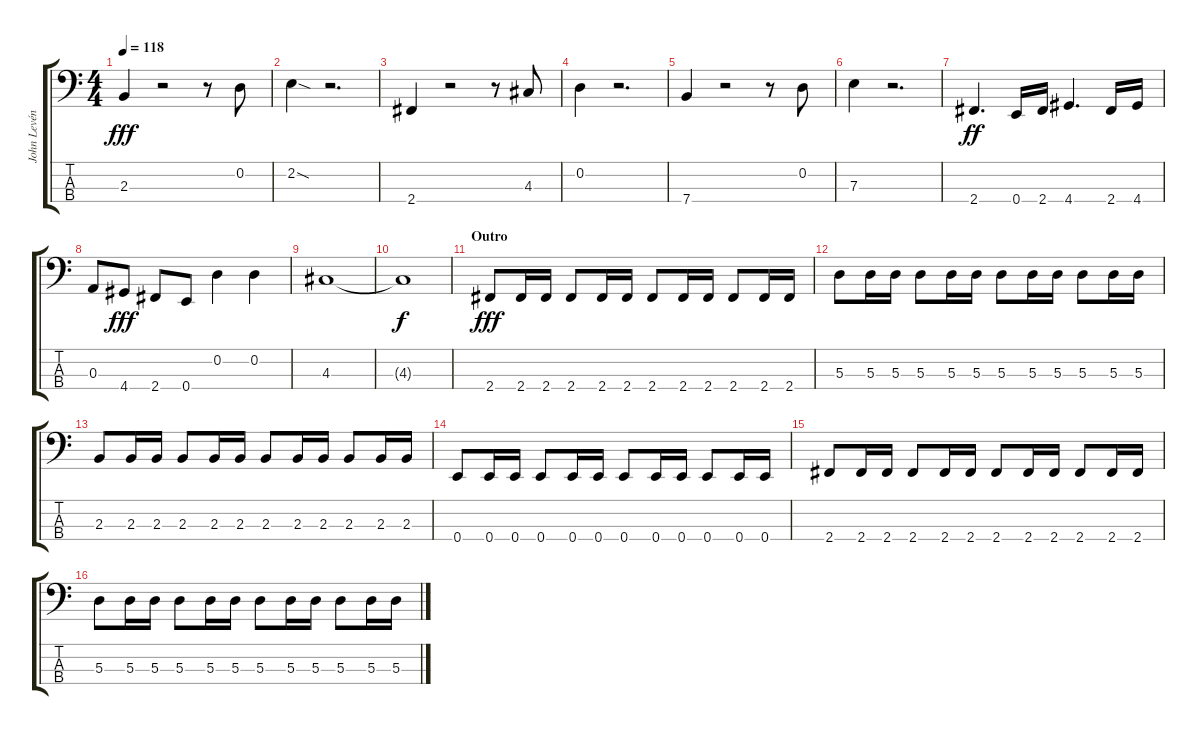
\track ("John Levén - 1963 Fender Precision Bas" "John Levén") {instrument electricbasspick}
\staff {score tabs}
\tuning (G2 D2 A1 E1) {hide}
\ts (4 4)
\tempo 118
\clef f4
\ks c
2.3.4{dy fff} r.2 r.8 0.2.8 |
2.2{sod}.4 r.2{d} |
2.4.4 r.2 r.8 4.3.8 |
0.2.4 r.2{d} |
7.4.4 r.2 r.8 0.2.8 |
7.3.4 r.2{d} |
2.4.4{d dy ff} 0.4.16 2.4.16 4.4.4{d} 2.4.16 4.4.16 |
0.3.8 4.4.8{dy fff} 2.4.8 0.4.8 0.2.4 0.2.4 |
4.3.1 |
4.3{t}.1{dy f} |
\section ("" "Outro")
2.4.8{dy fff} 2.4.16 2.4.16 2.4.8 2.4.16 2.4.16 2.4.8 2.4.16 2.4.16 2.4.8 2.4.16 2.4.16 |
5.3.8 5.3.16 5.3.16 5.3.8 5.3.16 5.3.16 5.3.8 5.3.16 5.3.16 5.3.8 5.3.16 5.3.16 |
2.3.8 2.3.16 2.3.16 2.3.8 2.3.16 2.3.16 2.3.8 2.3.16 2.3.16 2.3.8 2.3.16 2.3.16 |
0.4.8 0.4.16 0.4.16 0.4.8 0.4.16 0.4.16 0.4.8 0.4.16 0.4.16 0.4.8 0.4.16 0.4.16 |
2.4.8 2.4.16 2.4.16 2.4.8 2.4.16 2.4.16 2.4.8 2.4.16 2.4.16 2.4.8 2.4.16 2.4.16 |
5.3.8 5.3.16 5.3.16 5.3.8 5.3.16 5.3.16 5.3.8 5.3.16 5.3.16 5.3.8 5.3.16 5.3.16
